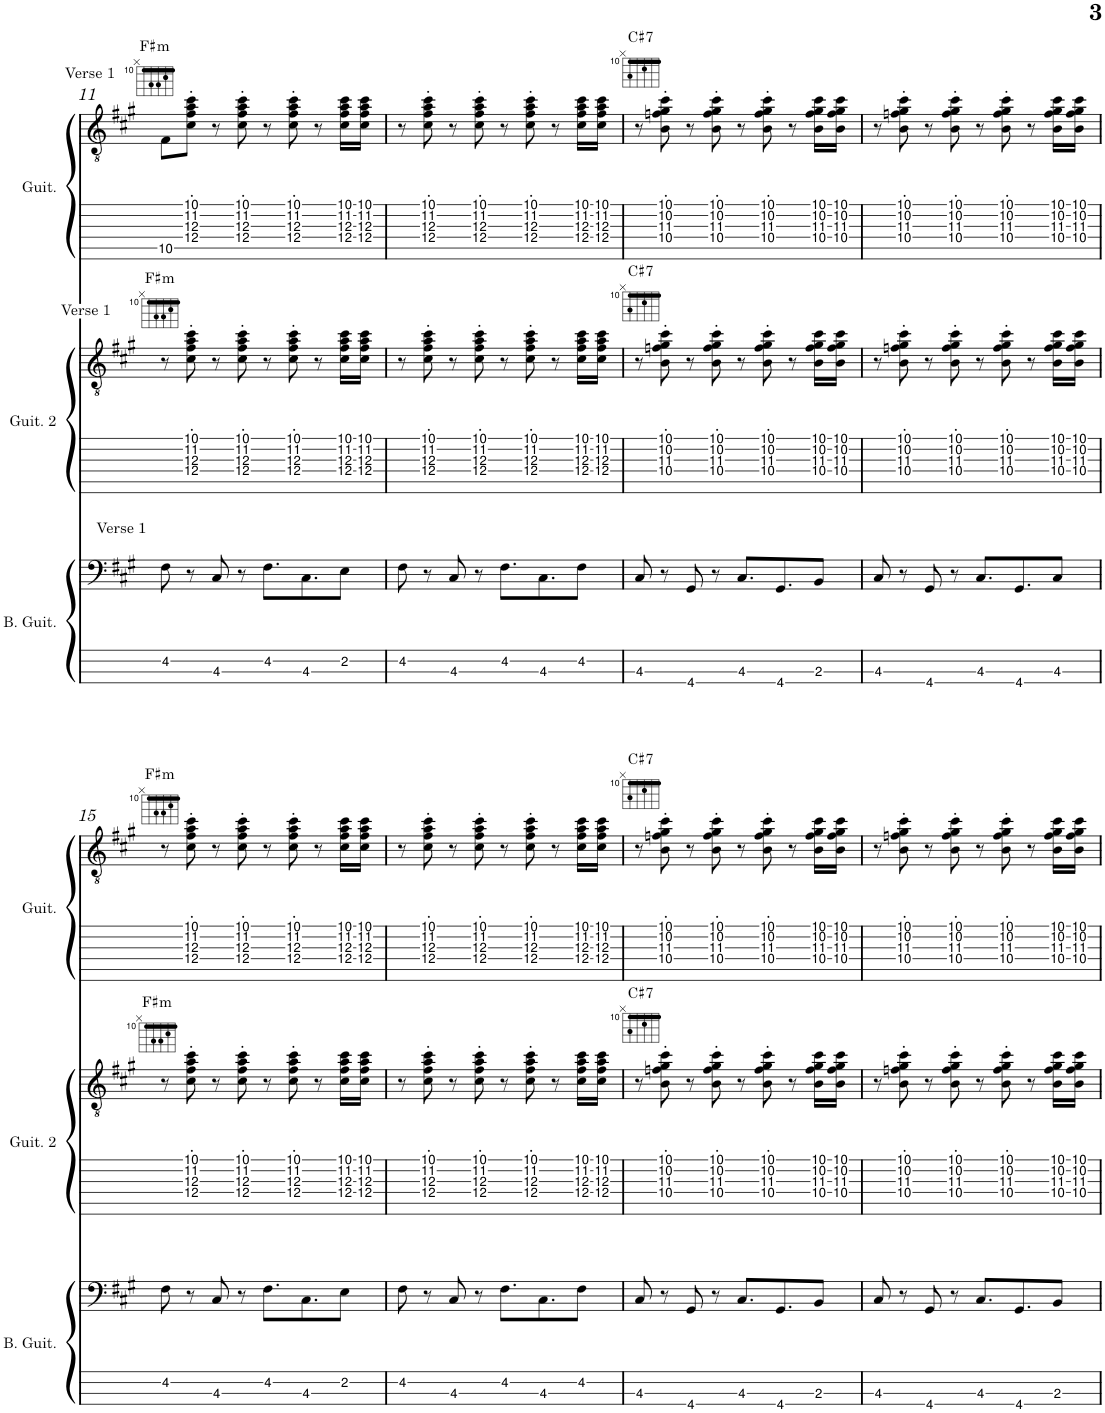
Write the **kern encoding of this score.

**kern	**kern	**kern	**kern	**harte	**kern	**kern	**harte
*part3	*part3	*part2	*part2	*part2	*part1	*part1	*part1
*staff6	*staff5	*staff4	*staff3	*	*staff2	*staff1	*
*I"Bass Guitar	*	*I"Guitar (rythm)	*	*	*I"Guitar (solo)	*	*
*I'B. Guit.	*	*I'Guit. 2	*	*	*I'Guit.	*	*
!!LO:PB:g=z
*	*clefF4	*	*clefGv2	*	*	*clefGv2	*
*Trd7c12	*Trd7c12	*	*	*	*	*	*
*k[f#c#g#]	*k[f#c#g#]	*k[f#c#g#]	*k[f#c#g#]	*	*k[f#c#g#]	*k[f#c#g#]	*
*M4/4	*M4/4	*M4/4	*M4/4	*	*M4/4	*M4/4	*
=11	=11	=11	=11	=11	=11	=11	=11
!	!	!	!	!	!	!LO:TX:a:t=Verse 1	!
!	!	!	!LO:TX:a:t=Verse 1	!	!	!	!
!	!LO:TX:a:t=Verse 1	!	!	!LO:H:kt=m	!	!	!LO:H:kt=m
8F#	8F#\	8r	8r	F#:min	8F#L	8F#\L	F#:min
8r	8r	8c#' 8f#' 8a' 8cc#'	8c#\' 8f#\' 8a\' 8cc#\'	.	8c#'\ 8f#'\ 8a'\ 8cc#'\J	8c#\' 8f#\' 8a\' 8cc#\'J	.
8C#	8C#/	8r	8r	.	8r	8r	.
8r	8r	8c#' 8f#' 8a' 8cc#'	8c#\' 8f#\' 8a\' 8cc#\'	.	8c#' 8f#' 8a' 8cc#'	8c#\' 8f#\' 8a\' 8cc#\'	.
8.F#L	8.F#\L	8r	8r	.	8r	8r	.
.	.	8c#' 8f#' 8a' 8cc#'	8c#\' 8f#\' 8a\' 8cc#\'	.	8c#' 8f#' 8a' 8cc#'	8c#\' 8f#\' 8a\' 8cc#\'	.
8.C#J	8.C#\	.	.	.	.	.	.
.	.	8r	8r	.	8r	8r	.
8EJ	8E\J	16c#\ 16f#\ 16a\ 16cc#\LL	16c#\ 16f#\ 16a\ 16cc#\LL	.	16c#\ 16f#\ 16a\ 16cc#\LL	16c#\ 16f#\ 16a\ 16cc#\LL	.
.	.	16c#\ 16f#\ 16a\ 16cc#\JJ	16c#\ 16f#\ 16a\ 16cc#\JJ	.	16c#\ 16f#\ 16a\ 16cc#\JJ	16c#\ 16f#\ 16a\ 16cc#\JJ	.
=12	=12	=12	=12	=12	=12	=12	=12
8F#	8F#\	8r	8r	.	8r	8r	.
8r	8r	8c#' 8f#' 8a' 8cc#'	8c#\' 8f#\' 8a\' 8cc#\'	.	8c#' 8f#' 8a' 8cc#'	8c#\' 8f#\' 8a\' 8cc#\'	.
8C#	8C#/	8r	8r	.	8r	8r	.
8r	8r	8c#' 8f#' 8a' 8cc#'	8c#\' 8f#\' 8a\' 8cc#\'	.	8c#' 8f#' 8a' 8cc#'	8c#\' 8f#\' 8a\' 8cc#\'	.
8.F#L	8.F#\L	8r	8r	.	8r	8r	.
.	.	8c#' 8f#' 8a' 8cc#'	8c#\' 8f#\' 8a\' 8cc#\'	.	8c#' 8f#' 8a' 8cc#'	8c#\' 8f#\' 8a\' 8cc#\'	.
8.C#J	8.C#\	.	.	.	.	.	.
.	.	8r	8r	.	8r	8r	.
8F#J	8F#\J	16c#\ 16f#\ 16a\ 16cc#\LL	16c#\ 16f#\ 16a\ 16cc#\LL	.	16c#\ 16f#\ 16a\ 16cc#\LL	16c#\ 16f#\ 16a\ 16cc#\LL	.
.	.	16c#\ 16f#\ 16a\ 16cc#\JJ	16c#\ 16f#\ 16a\ 16cc#\JJ	.	16c#\ 16f#\ 16a\ 16cc#\JJ	16c#\ 16f#\ 16a\ 16cc#\JJ	.
=13	=13	=13	=13	=13	=13	=13	=13
!	!	!	!	!LO:H:kt=7	!	!	!LO:H:kt=7
8C#	8C#/	8r	8r	C#:7	8r	8r	C#:7
8r	8r	8B' 8fn' 8g#' 8cc#'	8B\' 8fn\' 8g#\' 8cc#\'	.	8B' 8f' 8g#' 8cc#'	8B\' 8fn\' 8g#\' 8cc#\'	.
8GG#	8GG#/	8r	8r	.	8r	8r	.
8r	8r	8B' 8f' 8g#' 8cc#'	8B\' 8f\' 8g#\' 8cc#\'	.	8B' 8fn' 8g#' 8cc#'	8B\' 8f\' 8g#\' 8cc#\'	.
8.C#L	8.C#/L	8r	8r	.	8r	8r	.
.	.	8B' 8f' 8g#' 8cc#'	8B\' 8f\' 8g#\' 8cc#\'	.	8B' 8fn' 8g#' 8cc#'	8B\' 8f\' 8g#\' 8cc#\'	.
8.GG#J	8.GG#/	.	.	.	.	.	.
.	.	8r	8r	.	8r	8r	.
8BBJ	8BB/J	16B\ 16f\ 16g#\ 16cc#\LL	16B\ 16f\ 16g#\ 16cc#\LL	.	16B\ 16fn\ 16g#\ 16cc#\LL	16B\ 16f\ 16g#\ 16cc#\LL	.
.	.	16B\ 16f\ 16g#\ 16cc#\JJ	16B\ 16f\ 16g#\ 16cc#\JJ	.	16B\ 16f\ 16g#\ 16cc#\JJ	16B\ 16f\ 16g#\ 16cc#\JJ	.
=14	=14	=14	=14	=14	=14	=14	=14
8C#	8C#/	8r	8r	.	8r	8r	.
8r	8r	8B' 8fn' 8g#' 8cc#'	8B\' 8fn\' 8g#\' 8cc#\'	.	8B' 8f' 8g#' 8cc#'	8B\' 8fn\' 8g#\' 8cc#\'	.
8GG#	8GG#/	8r	8r	.	8r	8r	.
8r	8r	8B' 8f' 8g#' 8cc#'	8B\' 8f\' 8g#\' 8cc#\'	.	8B' 8fn' 8g#' 8cc#'	8B\' 8f\' 8g#\' 8cc#\'	.
8.C#L	8.C#/L	8r	8r	.	8r	8r	.
.	.	8B' 8f' 8g#' 8cc#'	8B\' 8f\' 8g#\' 8cc#\'	.	8B' 8fn' 8g#' 8cc#'	8B\' 8f\' 8g#\' 8cc#\'	.
8.GG#J	8.GG#/	.	.	.	.	.	.
.	.	8r	8r	.	8r	8r	.
8C#J	8C#/J	16B\ 16f\ 16g#\ 16cc#\LL	16B\ 16f\ 16g#\ 16cc#\LL	.	16B\ 16fn\ 16g#\ 16cc#\LL	16B\ 16f\ 16g#\ 16cc#\LL	.
.	.	16B\ 16f\ 16g#\ 16cc#\JJ	16B\ 16f\ 16g#\ 16cc#\JJ	.	16B\ 16f\ 16g#\ 16cc#\JJ	16B\ 16f\ 16g#\ 16cc#\JJ	.
!!LO:LB:g=z
=15	=15	=15	=15	=15	=15	=15	=15
!	!	!	!	!LO:H:kt=m	!	!	!LO:H:kt=m
8F#	8F#\	8r	8r	F#:min	8r	8r	F#:min
8r	8r	8c#' 8f#' 8a' 8cc#'	8c#\' 8f#\' 8a\' 8cc#\'	.	8c#' 8f#' 8a' 8cc#'	8c#\' 8f#\' 8a\' 8cc#\'	.
8C#	8C#/	8r	8r	.	8r	8r	.
8r	8r	8c#' 8f#' 8a' 8cc#'	8c#\' 8f#\' 8a\' 8cc#\'	.	8c#' 8f#' 8a' 8cc#'	8c#\' 8f#\' 8a\' 8cc#\'	.
8.F#L	8.F#\L	8r	8r	.	8r	8r	.
.	.	8c#' 8f#' 8a' 8cc#'	8c#\' 8f#\' 8a\' 8cc#\'	.	8c#' 8f#' 8a' 8cc#'	8c#\' 8f#\' 8a\' 8cc#\'	.
8.C#J	8.C#\	.	.	.	.	.	.
.	.	8r	8r	.	8r	8r	.
8EJ	8E\J	16c#\ 16f#\ 16a\ 16cc#\LL	16c#\ 16f#\ 16a\ 16cc#\LL	.	16c#\ 16f#\ 16a\ 16cc#\LL	16c#\ 16f#\ 16a\ 16cc#\LL	.
.	.	16c#\ 16f#\ 16a\ 16cc#\JJ	16c#\ 16f#\ 16a\ 16cc#\JJ	.	16c#\ 16f#\ 16a\ 16cc#\JJ	16c#\ 16f#\ 16a\ 16cc#\JJ	.
=16	=16	=16	=16	=16	=16	=16	=16
8F#	8F#\	8r	8r	.	8r	8r	.
8r	8r	8c#' 8f#' 8a' 8cc#'	8c#\' 8f#\' 8a\' 8cc#\'	.	8c#' 8f#' 8a' 8cc#'	8c#\' 8f#\' 8a\' 8cc#\'	.
8C#	8C#/	8r	8r	.	8r	8r	.
8r	8r	8c#' 8f#' 8a' 8cc#'	8c#\' 8f#\' 8a\' 8cc#\'	.	8c#' 8f#' 8a' 8cc#'	8c#\' 8f#\' 8a\' 8cc#\'	.
8.F#L	8.F#\L	8r	8r	.	8r	8r	.
.	.	8c#' 8f#' 8a' 8cc#'	8c#\' 8f#\' 8a\' 8cc#\'	.	8c#' 8f#' 8a' 8cc#'	8c#\' 8f#\' 8a\' 8cc#\'	.
8.C#J	8.C#\	.	.	.	.	.	.
.	.	8r	8r	.	8r	8r	.
8F#J	8F#\J	16c#\ 16f#\ 16a\ 16cc#\LL	16c#\ 16f#\ 16a\ 16cc#\LL	.	16c#\ 16f#\ 16a\ 16cc#\LL	16c#\ 16f#\ 16a\ 16cc#\LL	.
.	.	16c#\ 16f#\ 16a\ 16cc#\JJ	16c#\ 16f#\ 16a\ 16cc#\JJ	.	16c#\ 16f#\ 16a\ 16cc#\JJ	16c#\ 16f#\ 16a\ 16cc#\JJ	.
=17	=17	=17	=17	=17	=17	=17	=17
!	!	!	!	!LO:H:kt=7	!	!	!LO:H:kt=7
8C#	8C#/	8r	8r	C#:7	8r	8r	C#:7
8r	8r	8B' 8fn' 8g#' 8cc#'	8B\' 8fn\' 8g#\' 8cc#\'	.	8B' 8f' 8g#' 8cc#'	8B\' 8fn\' 8g#\' 8cc#\'	.
8GG#	8GG#/	8r	8r	.	8r	8r	.
8r	8r	8B' 8f' 8g#' 8cc#'	8B\' 8f\' 8g#\' 8cc#\'	.	8B' 8fn' 8g#' 8cc#'	8B\' 8f\' 8g#\' 8cc#\'	.
8.C#L	8.C#/L	8r	8r	.	8r	8r	.
.	.	8B' 8f' 8g#' 8cc#'	8B\' 8f\' 8g#\' 8cc#\'	.	8B' 8fn' 8g#' 8cc#'	8B\' 8f\' 8g#\' 8cc#\'	.
8.GG#J	8.GG#/	.	.	.	.	.	.
.	.	8r	8r	.	8r	8r	.
8BBJ	8BB/J	16B\ 16f\ 16g#\ 16cc#\LL	16B\ 16f\ 16g#\ 16cc#\LL	.	16B\ 16fn\ 16g#\ 16cc#\LL	16B\ 16f\ 16g#\ 16cc#\LL	.
.	.	16B\ 16f\ 16g#\ 16cc#\JJ	16B\ 16f\ 16g#\ 16cc#\JJ	.	16B\ 16f\ 16g#\ 16cc#\JJ	16B\ 16f\ 16g#\ 16cc#\JJ	.
=18	=18	=18	=18	=18	=18	=18	=18
8C#	8C#/	8r	8r	.	8r	8r	.
8r	8r	8B' 8fn' 8g#' 8cc#'	8B\' 8fn\' 8g#\' 8cc#\'	.	8B' 8f' 8g#' 8cc#'	8B\' 8fn\' 8g#\' 8cc#\'	.
8GG#	8GG#/	8r	8r	.	8r	8r	.
8r	8r	8B' 8f' 8g#' 8cc#'	8B\' 8f\' 8g#\' 8cc#\'	.	8B' 8fn' 8g#' 8cc#'	8B\' 8f\' 8g#\' 8cc#\'	.
8.C#L	8.C#/L	8r	8r	.	8r	8r	.
.	.	8B' 8f' 8g#' 8cc#'	8B\' 8f\' 8g#\' 8cc#\'	.	8B' 8fn' 8g#' 8cc#'	8B\' 8f\' 8g#\' 8cc#\'	.
8.GG#J	8.GG#/	.	.	.	.	.	.
.	.	8r	8r	.	8r	8r	.
8BBJ	8BB/J	16B\ 16f\ 16g#\ 16cc#\LL	16B\ 16f\ 16g#\ 16cc#\LL	.	16B\ 16fn\ 16g#\ 16cc#\LL	16B\ 16f\ 16g#\ 16cc#\LL	.
.	.	16B\ 16f\ 16g#\ 16cc#\JJ	16B\ 16f\ 16g#\ 16cc#\JJ	.	16B\ 16f\ 16g#\ 16cc#\JJ	16B\ 16f\ 16g#\ 16cc#\JJ	.
=	=	=	=	=	=	=	=
*-	*-	*-	*-	*-	*-	*-	*-
